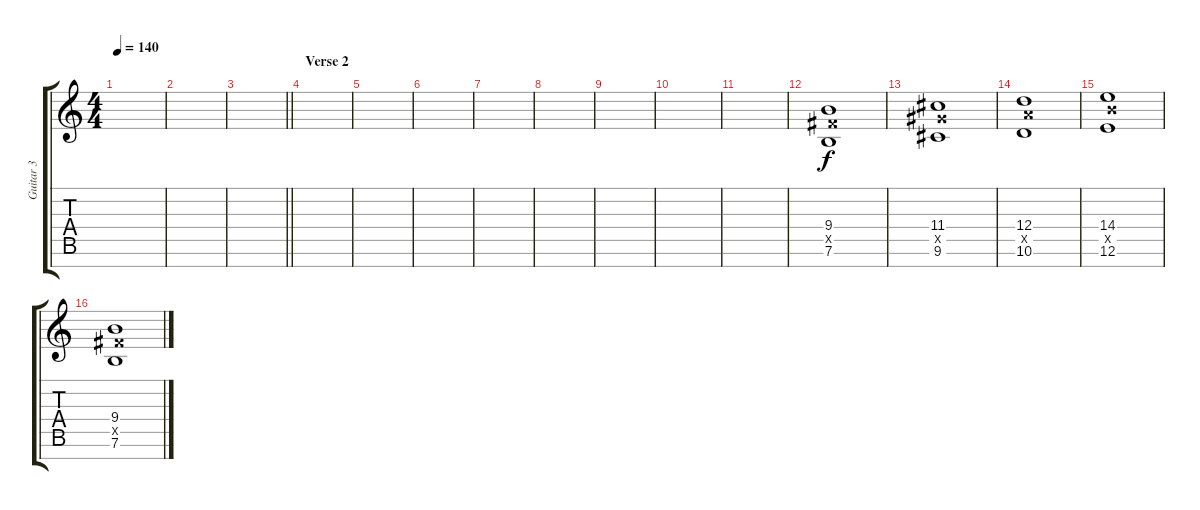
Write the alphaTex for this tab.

\track ("Guitar 3" "Guitar 3") {instrument distortionguitar}
\staff {score tabs}
\tuning (E4 B3 G3 D3 A2 E2 B1) {hide}
\ts (4 4)
\tempo 140
\clef g2
\ks c
|
|
\barLineRight lightlight
|
\section ("" "Verse 2")
|
|
|
|
|
|
|
|
(9.4 9.5{x} 7.6).1 |
(11.4 11.5{x} 9.6).1 |
(12.4 12.5{x} 10.6).1 |
(14.4 14.5{x} 12.6).1 |
(9.4 9.5{x} 7.6).1
